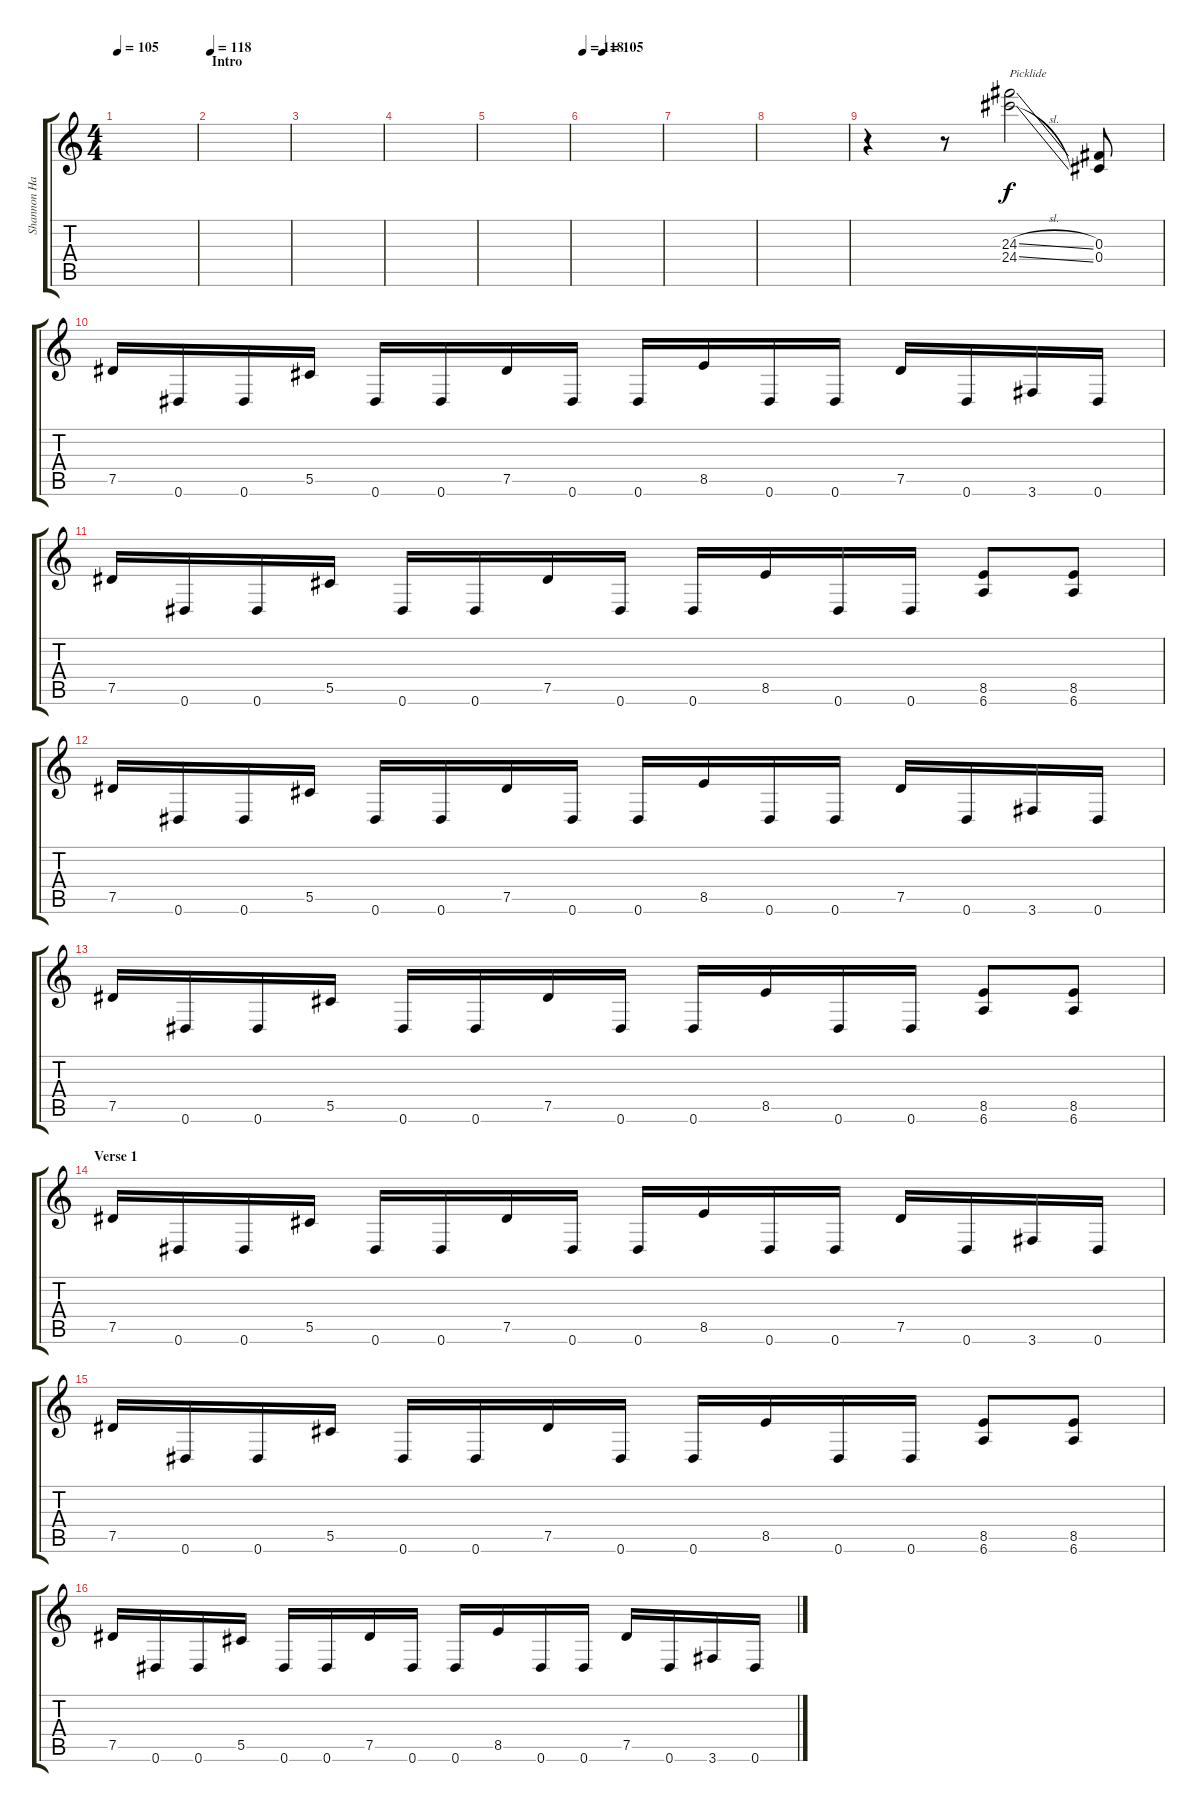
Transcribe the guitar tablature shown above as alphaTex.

\track ("Shannon Hamm" "Shannon Ha") {instrument distortionguitar}
\staff {score tabs}
\tuning (Eb4 Bb3 Gb3 Db3 Ab2 Eb2) {hide}
\ts (4 4)
\tempo 105
\tempo 118
\tempo 105
\clef g2
\ks c
|
\section ("" "Intro")
\tempo 118
|
|
|
|
\tempo 118
\tempo (105 0.25)
|
|
|
r.4 r.8 (24.3{sl} 24.4{sl}).2{txt "Picklide"} (0.3 0.4).8 |
7.5.16 0.6.16 0.6.16 5.5.16 0.6.16 0.6.16 7.5.16 0.6.16 0.6.16 8.5.16 0.6.16 0.6.16 7.5.16 0.6.16 3.6.16 0.6.16 |
7.5.16 0.6.16 0.6.16 5.5.16 0.6.16 0.6.16 7.5.16 0.6.16 0.6.16 8.5.16 0.6.16 0.6.16 (8.5 6.6).8 (8.5 6.6).8 |
7.5.16 0.6.16 0.6.16 5.5.16 0.6.16 0.6.16 7.5.16 0.6.16 0.6.16 8.5.16 0.6.16 0.6.16 7.5.16 0.6.16 3.6.16 0.6.16 |
7.5.16 0.6.16 0.6.16 5.5.16 0.6.16 0.6.16 7.5.16 0.6.16 0.6.16 8.5.16 0.6.16 0.6.16 (8.5 6.6).8 (8.5 6.6).8 |
\section ("" "Verse 1")
7.5.16 0.6.16 0.6.16 5.5.16 0.6.16 0.6.16 7.5.16 0.6.16 0.6.16 8.5.16 0.6.16 0.6.16 7.5.16 0.6.16 3.6.16 0.6.16 |
7.5.16 0.6.16 0.6.16 5.5.16 0.6.16 0.6.16 7.5.16 0.6.16 0.6.16 8.5.16 0.6.16 0.6.16 (8.5 6.6).8 (8.5 6.6).8 |
7.5.16 0.6.16 0.6.16 5.5.16 0.6.16 0.6.16 7.5.16 0.6.16 0.6.16 8.5.16 0.6.16 0.6.16 7.5.16 0.6.16 3.6.16 0.6.16
